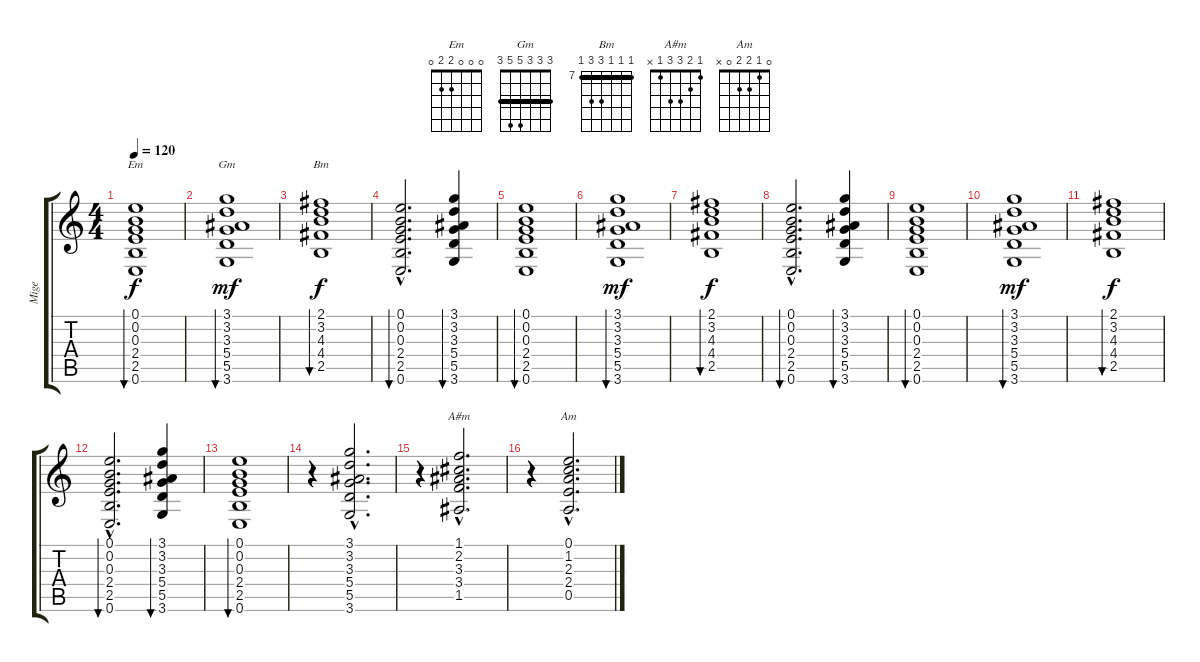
\track ("Mige" "Mige") {instrument distortionguitar}
\staff {score tabs}
\tuning (E4 B3 G3 D3 A2 E2) {hide}
\chord ("Em" 0 0 0 2 2 0)
\chord ("Gm" 3 3 3 5 5 3) {barre 3}
\chord ("Bm" 7 7 7 9 9 7) {firstfret 7 barre 7}
\chord ("A#m" 1 2 3 3 1 x)
\chord ("Am" 0 1 2 2 0 x)
\ts (4 4)
\tempo 120
\clef g2
\ks c
(0.1 0.2 0.3 2.4 2.5 0.6).1{bu 480 ch "Em" dy f} |
(3.1 3.2 3.3 5.4 5.5 3.6).1{bu 480 ch "Gm" dy mf} |
(2.1 3.2 4.3 4.4 2.5).1{bu 480 ch "Bm" dy f} |
(0.1{hac} 0.2{hac} 0.3{hac} 2.4{hac} 2.5{hac} 0.6{hac}).2{d bu 480} (3.1 3.2 3.3 5.4 5.5 3.6).4{bu 480} |
(0.1 0.2 0.3 2.4 2.5 0.6).1{bu 480} |
(3.1 3.2 3.3 5.4 5.5 3.6).1{bu 480 dy mf instrument acousticguitarnylon} |
(2.1 3.2 4.3 4.4 2.5).1{bu 480 dy f} |
(0.1{hac} 0.2{hac} 0.3{hac} 2.4{hac} 2.5{hac} 0.6{hac}).2{d bu 480} (3.1 3.2 3.3 5.4 5.5 3.6).4{bu 480} |
(0.1 0.2 0.3 2.4 2.5 0.6).1{bu 480} |
(3.1 3.2 3.3 5.4 5.5 3.6).1{bu 480 dy mf} |
(2.1 3.2 4.3 4.4 2.5).1{bu 480 dy f} |
(0.1{hac} 0.2{hac} 0.3{hac} 2.4{hac} 2.5{hac} 0.6{hac}).2{d bu 480} (3.1 3.2 3.3 5.4 5.5 3.6).4{bu 480} |
(0.1 0.2 0.3 2.4 2.5 0.6).1{bu 480} |
r.4{instrument distortionguitar} (3.1{hac} 3.2{hac} 3.3{hac} 5.4{hac} 5.5{hac} 3.6{hac}).2{d} |
r.4 (1.1{hac} 2.2{hac} 3.3{hac} 3.4{hac} 1.5{hac}).2{d ch "A#m"} |
r.4 (0.1{hac} 1.2{hac} 2.3{hac} 2.4{hac} 0.5{hac}).2{d ch "Am"}
